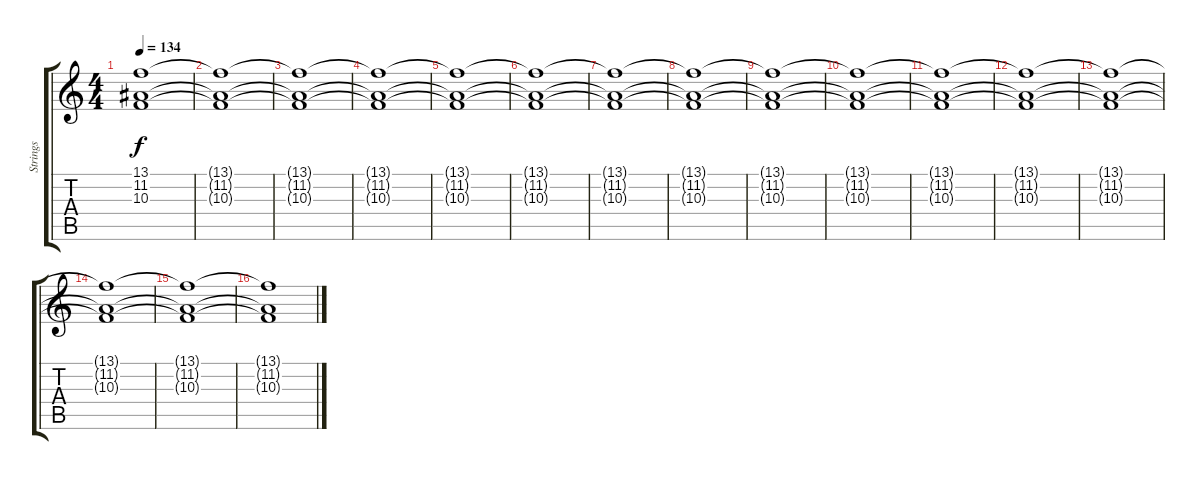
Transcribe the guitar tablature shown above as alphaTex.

\track ("Strings" "Strings") {instrument stringensemble1}
\staff {score tabs}
\tuning (E4 B3 G3 D3 A2 E2) {hide}
\ts (4 4)
\tempo 134
\clef g2
\ks c
(13.1{t} 11.2{t} 10.3{t}).1{dy f} |
(13.1{t} 11.2{t} 10.3{t}).1 |
(13.1{t} 11.2{t} 10.3{t}).1 |
(13.1{t} 11.2{t} 10.3{t}).1 |
(13.1{t} 11.2{t} 10.3{t}).1 |
(13.1{t} 11.2{t} 10.3{t}).1 |
(13.1{t} 11.2{t} 10.3{t}).1 |
(13.1{t} 11.2{t} 10.3{t}).1 |
(13.1{t} 11.2{t} 10.3{t}).1 |
(13.1{t} 11.2{t} 10.3{t}).1 |
(13.1{t} 11.2{t} 10.3{t}).1 |
(13.1{t} 11.2{t} 10.3{t}).1 |
(13.1{t} 11.2{t} 10.3{t}).1 |
(13.1{t} 11.2{t} 10.3{t}).1 |
(13.1{t} 11.2{t} 10.3{t}).1 |
(13.1{t} 11.2{t} 10.3{t}).1
